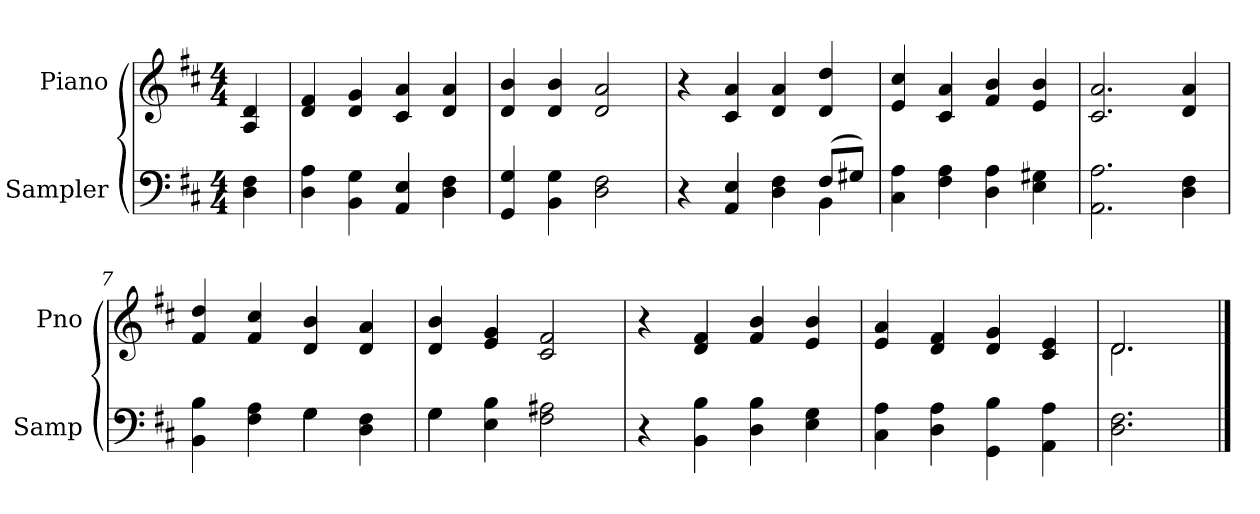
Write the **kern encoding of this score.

**kern	**kern
*part2	*part1
*staff2	*staff1
*I"Sampler	*I"Piano
*I'Samp	*I'Pno
*clefF4	*clefG2
*k[f#c#]	*k[f#c#]
*D:	*D:
*M4/4	*M4/4
=1	=1
4D 4F#	4A 4d
=2	=2
4D 4A	4d 4f#
4BB 4G	4d 4g
4AA 4E	4c# 4a
4D 4F#	4d 4a
=3	=3
4GG 4G	4d 4b
4BB 4G	4d 4b
2D 2F#	2d 2a
=4	=4
*^	*
4r	2.ryy	4r
4AA 4E	.	4c# 4a
4D 4F#	.	4d 4a
(8F#/L	4BB	4d 4dd
8G#X/J)	.	.
*v	*v	*
=5	=5
4C# 4A	4e 4cc#
4F# 4A	4c# 4a
4D 4A	4f# 4b
4E 4G#X	4e 4b
=6	=6
2.AA 2.A	2.c# 2.a
4D 4F#	4d 4a
=7	=7
*^	*
4BB 4B	2ryy	4f# 4dd
4F# 4A	.	4f# 4cc#
4G\	4G	4d 4b
4D 4F#	4ryy	4d 4a
=8	=8	=8
4G\	4G	4d 4b
4E 4B	2.ryy	4e 4g
2F# 2A#X	.	2c# 2f#
*v	*v	*
=9	=9
4r	4r
4BB 4B	4d 4f#
4D 4B	4f# 4b
4E 4G	4e 4b
=10	=10
4C# 4A	4e 4a
4D 4A	4d 4f#
4GG 4B	4d 4g
4AA 4A	4c# 4e
=11	=11
*	*^
2.D 2.F#	2.d/	2.d
*	*v	*v
==	==
*-	*-
